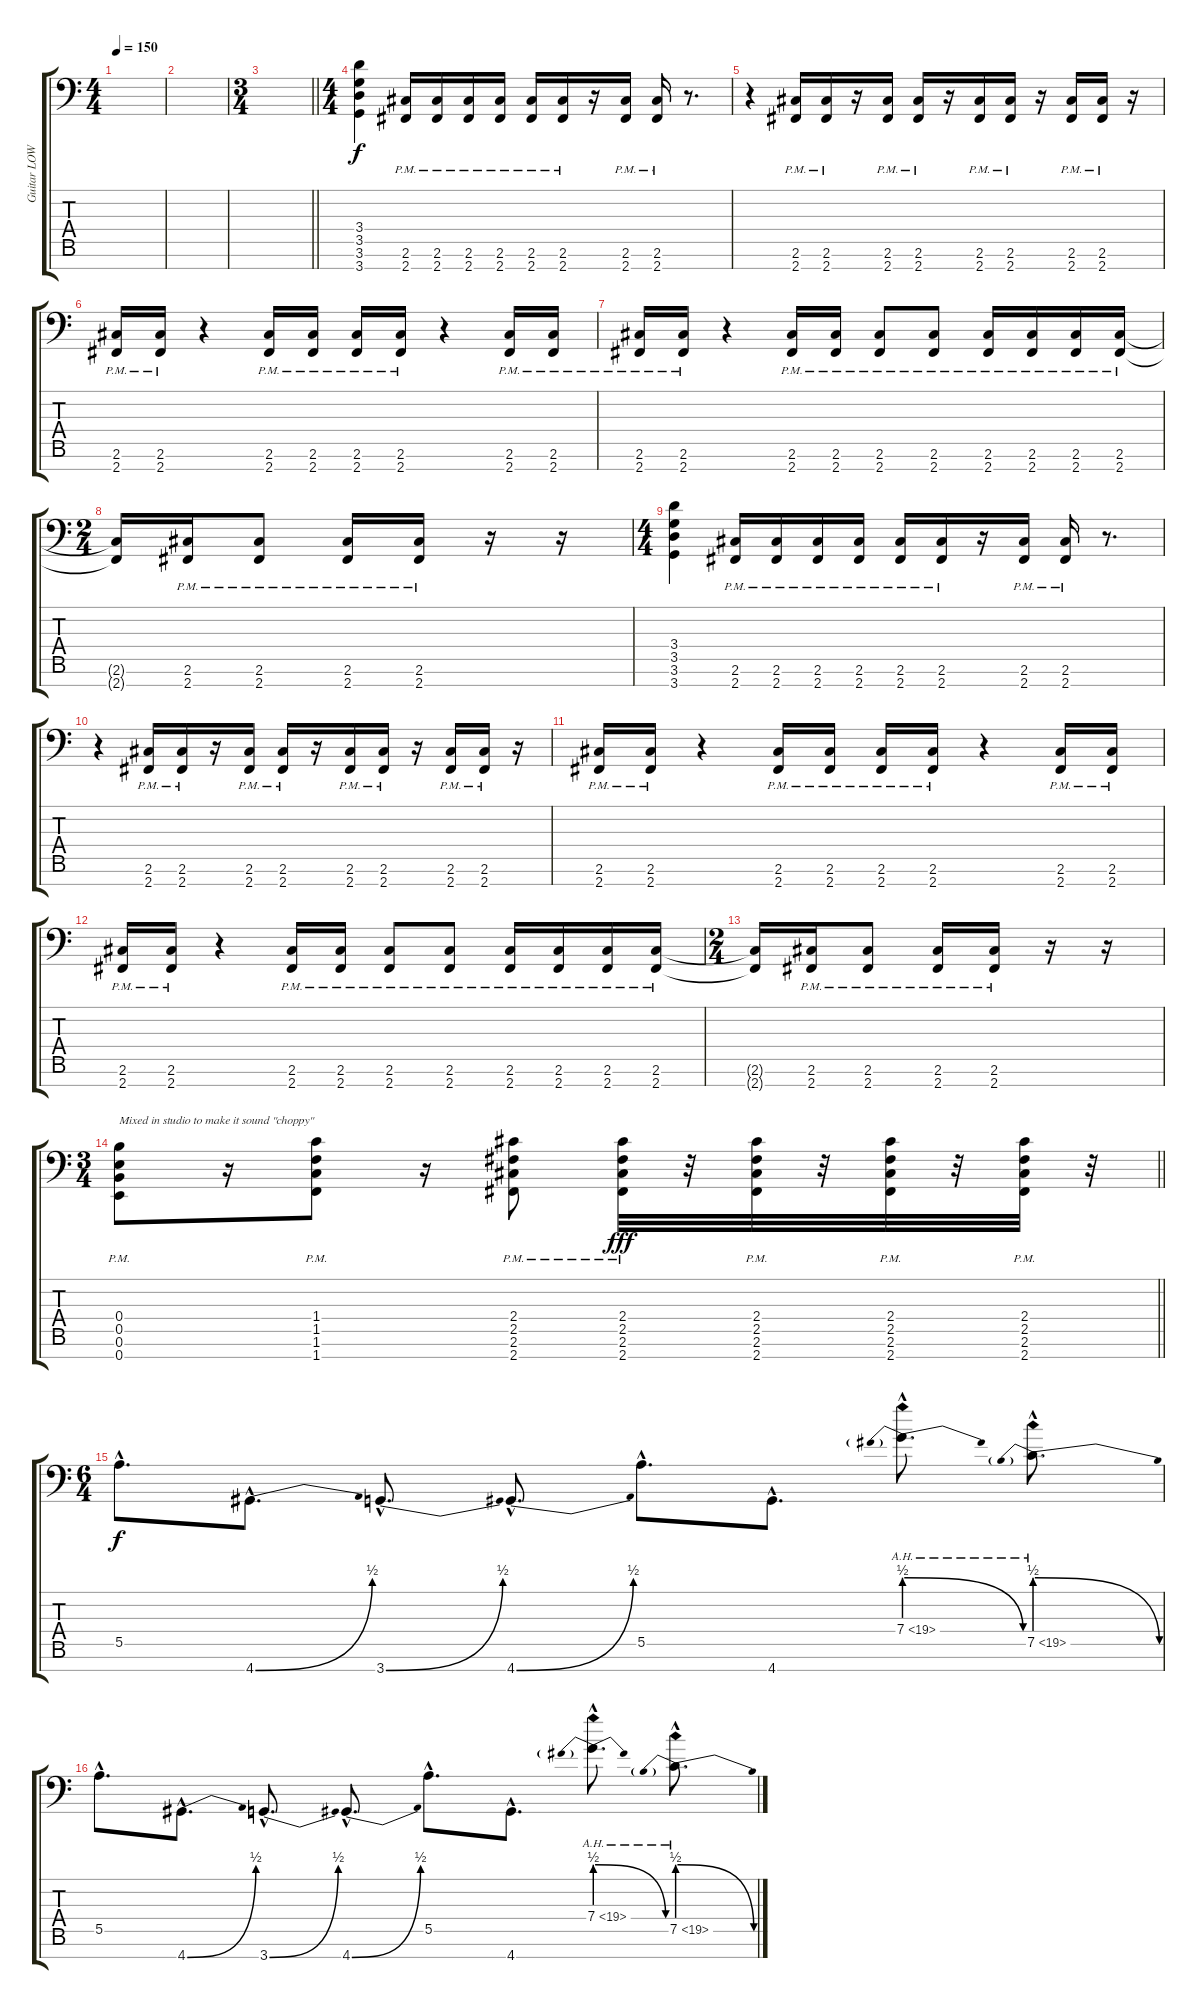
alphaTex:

\track ("Guitar LOW RIGHT" "Guitar LOW") {instrument distortionguitar}
\staff {score tabs}
\tuning (B3 Gb3 E3 B2 E2 B1 E1) {hide}
\ts (4 4)
\tempo 150
\clef f4
\ks c
|
|
\ts (3 4)
\barLineRight lightlight
|
\ts (4 4)
\section ("" "")
(3.4 3.5 3.6 3.7).4 (2.6{pm} 2.7{pm}).16 (2.6{pm} 2.7{pm}).16 (2.6{pm} 2.7{pm}).16 (2.6{pm} 2.7{pm}).16 (2.6{pm} 2.7{pm}).16 (2.6{pm} 2.7{pm}).16 r.16 (2.6{pm} 2.7{pm}).16 (2.6{pm} 2.7{pm}).16 r.8{d} |
r.4 (2.6{pm} 2.7{pm}).16 (2.6{pm} 2.7{pm}).16 r.16 (2.6{pm} 2.7{pm}).16 (2.6{pm} 2.7{pm}).16 r.16 (2.6{pm} 2.7{pm}).16 (2.6{pm} 2.7{pm}).16 r.16 (2.6{pm} 2.7{pm}).16 (2.6{pm} 2.7{pm}).16 r.16 |
(2.6{pm} 2.7{pm}).16 (2.6{pm} 2.7{pm}).16 r.4 (2.6{pm} 2.7{pm}).16 (2.6{pm} 2.7{pm}).16 (2.6{pm} 2.7{pm}).16 (2.6{pm} 2.7{pm}).16 r.4 (2.6{pm} 2.7{pm}).16 (2.6{pm} 2.7{pm}).16 |
(2.6{pm} 2.7{pm}).16 (2.6{pm} 2.7{pm}).16 r.4 (2.6{pm} 2.7{pm}).16 (2.6{pm} 2.7{pm}).16 (2.6{pm} 2.7{pm}).8 (2.6{pm} 2.7{pm}).8 (2.6{pm} 2.7{pm}).16 (2.6{pm} 2.7{pm}).16 (2.6{pm} 2.7{pm}).16 (2.6{pm} 2.7{pm}).16 |
\ts (2 4)
(2.6{t} 2.7{t}).16 (2.6{pm} 2.7{pm}).16 (2.6{pm} 2.7{pm}).8 (2.6{pm} 2.7{pm}).16 (2.6{pm} 2.7{pm}).16 r.16 r.16 |
\ts (4 4)
(3.4 3.5 3.6 3.7).4 (2.6{pm} 2.7{pm}).16 (2.6{pm} 2.7{pm}).16 (2.6{pm} 2.7{pm}).16 (2.6{pm} 2.7{pm}).16 (2.6{pm} 2.7{pm}).16 (2.6{pm} 2.7{pm}).16 r.16 (2.6{pm} 2.7{pm}).16 (2.6{pm} 2.7{pm}).16 r.8{d} |
r.4 (2.6{pm} 2.7{pm}).16 (2.6{pm} 2.7{pm}).16 r.16 (2.6{pm} 2.7{pm}).16 (2.6{pm} 2.7{pm}).16 r.16 (2.6{pm} 2.7{pm}).16 (2.6{pm} 2.7{pm}).16 r.16 (2.6{pm} 2.7{pm}).16 (2.6{pm} 2.7{pm}).16 r.16 |
(2.6{pm} 2.7{pm}).16 (2.6{pm} 2.7{pm}).16 r.4 (2.6{pm} 2.7{pm}).16 (2.6{pm} 2.7{pm}).16 (2.6{pm} 2.7{pm}).16 (2.6{pm} 2.7{pm}).16 r.4 (2.6{pm} 2.7{pm}).16 (2.6{pm} 2.7{pm}).16 |
(2.6{pm} 2.7{pm}).16 (2.6{pm} 2.7{pm}).16 r.4 (2.6{pm} 2.7{pm}).16 (2.6{pm} 2.7{pm}).16 (2.6{pm} 2.7{pm}).8 (2.6{pm} 2.7{pm}).8 (2.6{pm} 2.7{pm}).16 (2.6{pm} 2.7{pm}).16 (2.6{pm} 2.7{pm}).16 (2.6{pm} 2.7{pm}).16 |
\ts (2 4)
(2.6{t} 2.7{t}).16 (2.6{pm} 2.7{pm}).16 (2.6{pm} 2.7{pm}).8 (2.6{pm} 2.7{pm}).16 (2.6{pm} 2.7{pm}).16 r.16 r.16 |
\ts (3 4)
\barLineRight lightlight
(0.4{pm} 0.5{pm} 0.6{pm} 0.7{pm}).8{txt "Mixed in studio to make it sound \"choppy\""} r.16 (1.4{pm} 1.5{pm} 1.6{pm} 1.7{pm}).8 r.16 (2.4{pm} 2.5{pm} 2.6{pm} 2.7{pm}).8 (2.4{pm} 2.5{pm} 2.6{pm} 2.7{pm}).32{dy fff} r.32 (2.4{pm} 2.5{pm} 2.6{pm} 2.7{pm}).32 r.32 (2.4{pm} 2.5{pm} 2.6{pm} 2.7{pm}).32 r.32 (2.4{pm} 2.5{pm} 2.6{pm} 2.7{pm}).32 r.32 |
\ts (6 4)
\section ("" "")
5.5{hac}.8{d dy f} 4.7{be (bend 0 0 60 2) hac}.8{d} 3.7{be (bend 0 0 60 2) hac}.8{d} 4.7{be (bend 0 0 60 2) hac}.8{d} 5.5{hac}.8{d} 4.7{hac}.8{d} 7.4{be (prebendrelease 0 2 60 0) ah 12 hac}.8{d} 7.5{be (prebendrelease 0 2 60 0) ah 12 hac}.8{d} |
5.5{hac}.8{d} 4.7{be (bend 0 0 60 2) hac}.8{d} 3.7{be (bend 0 0 60 2) hac}.8{d} 4.7{be (bend 0 0 60 2) hac}.8{d} 5.5{hac}.8{d} 4.7{hac}.8{d} 7.4{be (prebendrelease 0 2 60 0) ah 12 hac}.8{d} 7.5{be (prebendrelease 0 2 60 0) ah 12 hac}.8{d}
